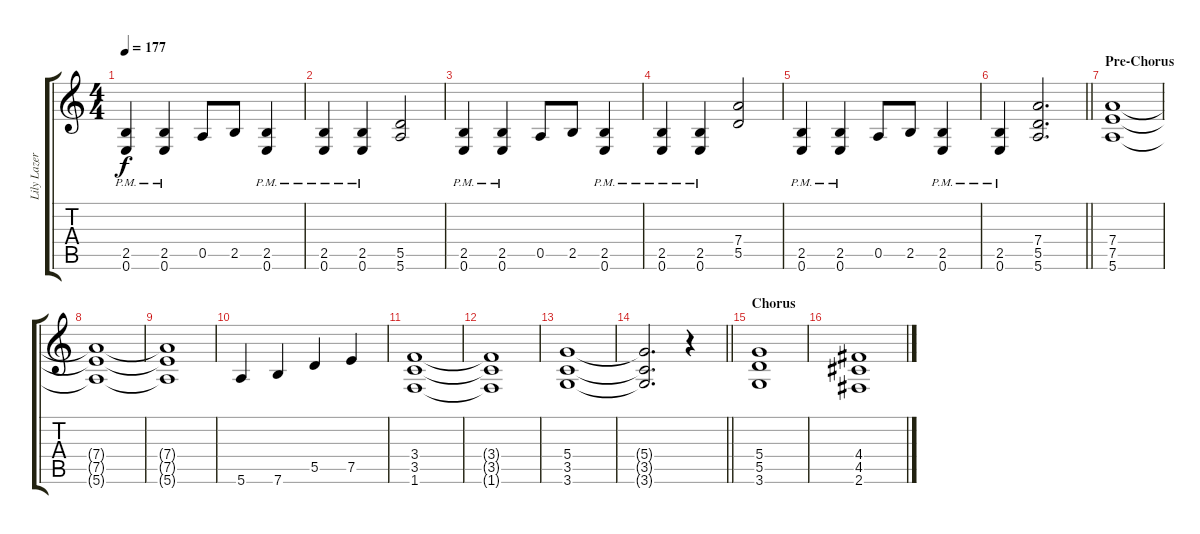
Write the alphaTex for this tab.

\track ("Lily Lazer (Guitar)" "Lily Lazer") {instrument distortionguitar}
\staff {score tabs}
\tuning (E4 B3 G3 D3 A2 E2) {hide}
\ts (4 4)
\tempo 177
\clef g2
\ks c
(2.5{pm} 0.6{pm}).4{dy f} (2.5{pm} 0.6{pm}).4 0.5.8 2.5.8 (2.5{pm} 0.6{pm}).4 |
(2.5{pm} 0.6{pm}).4 (2.5{pm} 0.6{pm}).4 (5.5 5.6).2 |
(2.5{pm} 0.6{pm}).4 (2.5{pm} 0.6{pm}).4 0.5.8 2.5.8 (2.5{pm} 0.6{pm}).4 |
(2.5{pm} 0.6{pm}).4 (2.5{pm} 0.6{pm}).4 (7.4 5.5).2 |
(2.5{pm} 0.6{pm}).4 (2.5{pm} 0.6{pm}).4 0.5.8 2.5.8 (2.5{pm} 0.6{pm}).4 |
\barLineRight lightlight
(2.5{pm} 0.6{pm}).4 (7.4 5.5 5.6).2{d} |
\section ("" "Pre-Chorus")
(7.4 7.5 5.6).1 |
(7.4{t} 7.5{t} 5.6{t}).1 |
(7.4{t} 7.5{t} 5.6{t}).1 |
5.6.4 7.6.4 5.5.4 7.5.4 |
(3.4 3.5 1.6).1 |
(3.4{t} 3.5{t} 1.6{t}).1 |
(5.4 3.5 3.6).1 |
\barLineRight lightlight
(5.4{t} 3.5{t} 3.6{t}).2{d} r.4 |
\section ("" "Chorus")
(5.4 5.5 3.6).1 |
(4.4 4.5 2.6).1
